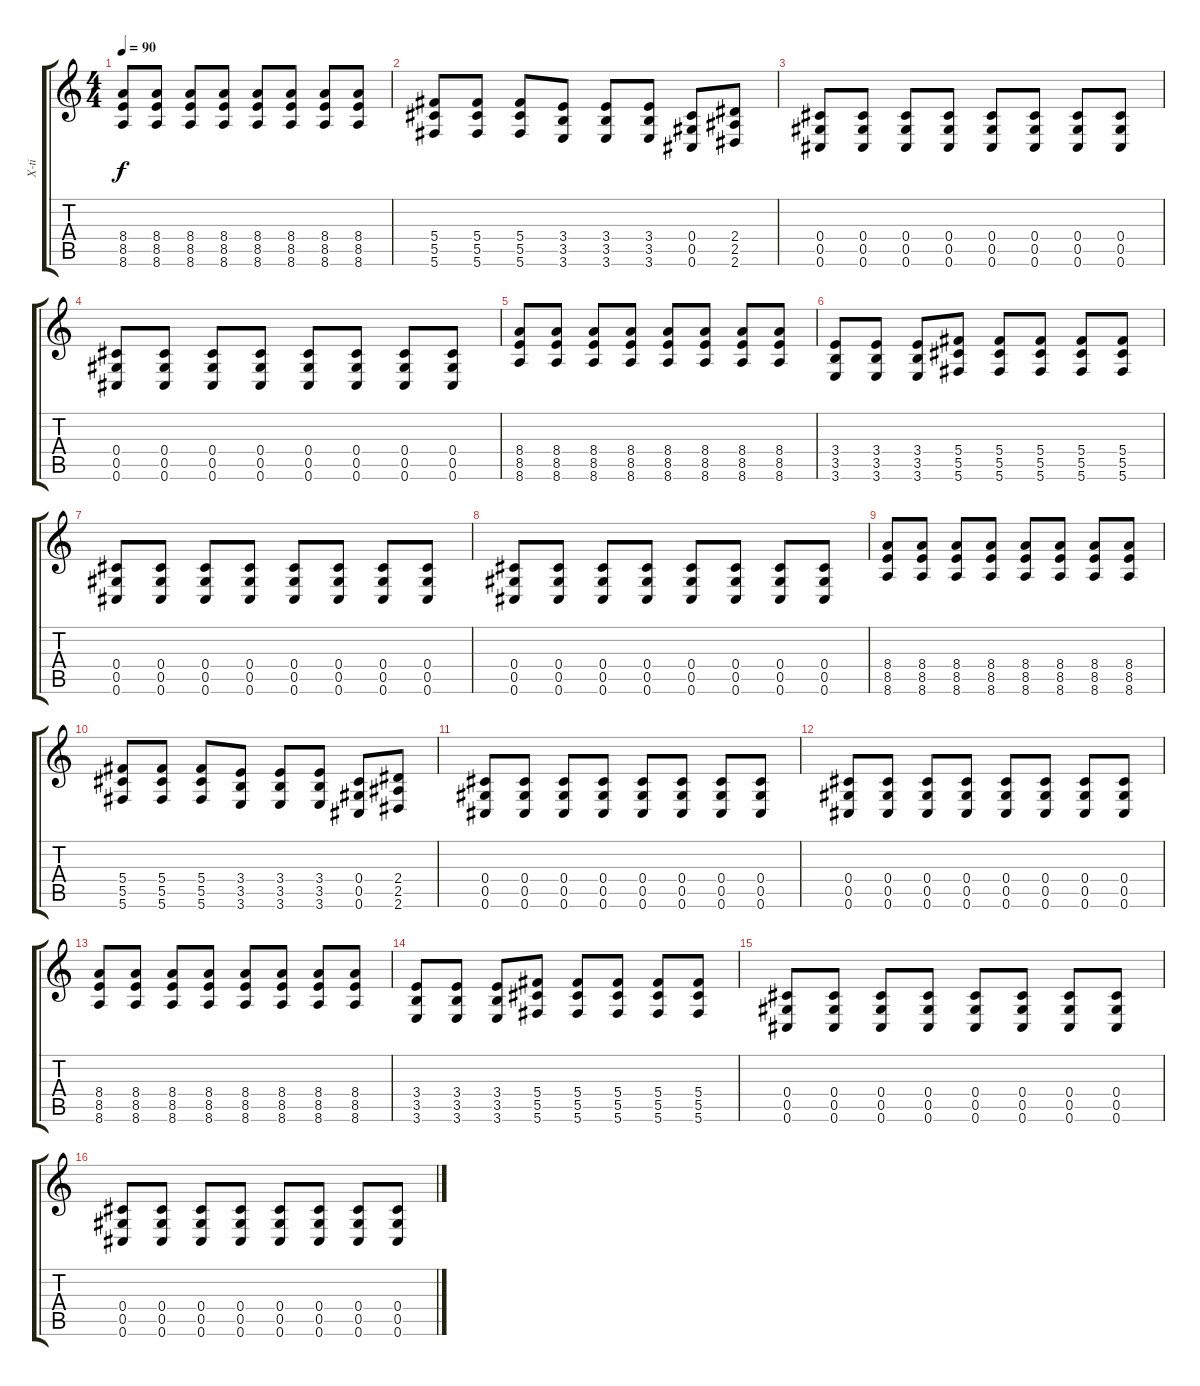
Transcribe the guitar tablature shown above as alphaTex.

\track ("X-ti" "X-ti") {instrument distortionguitar}
\staff {score tabs}
\tuning (Eb4 Bb3 Gb3 Db3 Ab2 Db2) {hide}
\ts (4 4)
\tempo 90
\clef g2
\ks c
(8.4 8.5 8.6).8{dy f} (8.4 8.5 8.6).8 (8.4 8.5 8.6).8 (8.4 8.5 8.6).8 (8.4 8.5 8.6).8 (8.4 8.5 8.6).8 (8.4 8.5 8.6).8 (8.4 8.5 8.6).8 |
(5.4 5.5 5.6).8 (5.4 5.5 5.6).8 (5.4 5.5 5.6).8 (3.4 3.5 3.6).8 (3.4 3.5 3.6).8 (3.4 3.5 3.6).8 (0.4 0.5 0.6).8 (2.4 2.5 2.6).8 |
(0.4 0.5 0.6).8 (0.4 0.5 0.6).8 (0.4 0.5 0.6).8 (0.4 0.5 0.6).8 (0.4 0.5 0.6).8 (0.4 0.5 0.6).8 (0.4 0.5 0.6).8 (0.4 0.5 0.6).8 |
(0.4 0.5 0.6).8 (0.4 0.5 0.6).8 (0.4 0.5 0.6).8 (0.4 0.5 0.6).8 (0.4 0.5 0.6).8 (0.4 0.5 0.6).8 (0.4 0.5 0.6).8 (0.4 0.5 0.6).8 |
(8.4 8.5 8.6).8 (8.4 8.5 8.6).8 (8.4 8.5 8.6).8 (8.4 8.5 8.6).8 (8.4 8.5 8.6).8 (8.4 8.5 8.6).8 (8.4 8.5 8.6).8 (8.4 8.5 8.6).8 |
(3.4 3.5 3.6).8 (3.4 3.5 3.6).8 (3.4 3.5 3.6).8 (5.4 5.5 5.6).8 (5.4 5.5 5.6).8 (5.4 5.5 5.6).8 (5.4 5.5 5.6).8 (5.4 5.5 5.6).8 |
(0.4 0.5 0.6).8 (0.4 0.5 0.6).8 (0.4 0.5 0.6).8 (0.4 0.5 0.6).8 (0.4 0.5 0.6).8 (0.4 0.5 0.6).8 (0.4 0.5 0.6).8 (0.4 0.5 0.6).8 |
(0.4 0.5 0.6).8 (0.4 0.5 0.6).8 (0.4 0.5 0.6).8 (0.4 0.5 0.6).8 (0.4 0.5 0.6).8 (0.4 0.5 0.6).8 (0.4 0.5 0.6).8 (0.4 0.5 0.6).8 |
(8.4 8.5 8.6).8 (8.4 8.5 8.6).8 (8.4 8.5 8.6).8 (8.4 8.5 8.6).8 (8.4 8.5 8.6).8 (8.4 8.5 8.6).8 (8.4 8.5 8.6).8 (8.4 8.5 8.6).8 |
(5.4 5.5 5.6).8 (5.4 5.5 5.6).8 (5.4 5.5 5.6).8 (3.4 3.5 3.6).8 (3.4 3.5 3.6).8 (3.4 3.5 3.6).8 (0.4 0.5 0.6).8 (2.4 2.5 2.6).8 |
(0.4 0.5 0.6).8 (0.4 0.5 0.6).8 (0.4 0.5 0.6).8 (0.4 0.5 0.6).8 (0.4 0.5 0.6).8 (0.4 0.5 0.6).8 (0.4 0.5 0.6).8 (0.4 0.5 0.6).8 |
(0.4 0.5 0.6).8 (0.4 0.5 0.6).8 (0.4 0.5 0.6).8 (0.4 0.5 0.6).8 (0.4 0.5 0.6).8 (0.4 0.5 0.6).8 (0.4 0.5 0.6).8 (0.4 0.5 0.6).8 |
(8.4 8.5 8.6).8 (8.4 8.5 8.6).8 (8.4 8.5 8.6).8 (8.4 8.5 8.6).8 (8.4 8.5 8.6).8 (8.4 8.5 8.6).8 (8.4 8.5 8.6).8 (8.4 8.5 8.6).8 |
(3.4 3.5 3.6).8 (3.4 3.5 3.6).8 (3.4 3.5 3.6).8 (5.4 5.5 5.6).8 (5.4 5.5 5.6).8 (5.4 5.5 5.6).8 (5.4 5.5 5.6).8 (5.4 5.5 5.6).8 |
(0.4 0.5 0.6).8 (0.4 0.5 0.6).8 (0.4 0.5 0.6).8 (0.4 0.5 0.6).8 (0.4 0.5 0.6).8 (0.4 0.5 0.6).8 (0.4 0.5 0.6).8 (0.4 0.5 0.6).8 |
(0.4 0.5 0.6).8 (0.4 0.5 0.6).8 (0.4 0.5 0.6).8 (0.4 0.5 0.6).8 (0.4 0.5 0.6).8 (0.4 0.5 0.6).8 (0.4 0.5 0.6).8 (0.4 0.5 0.6).8
